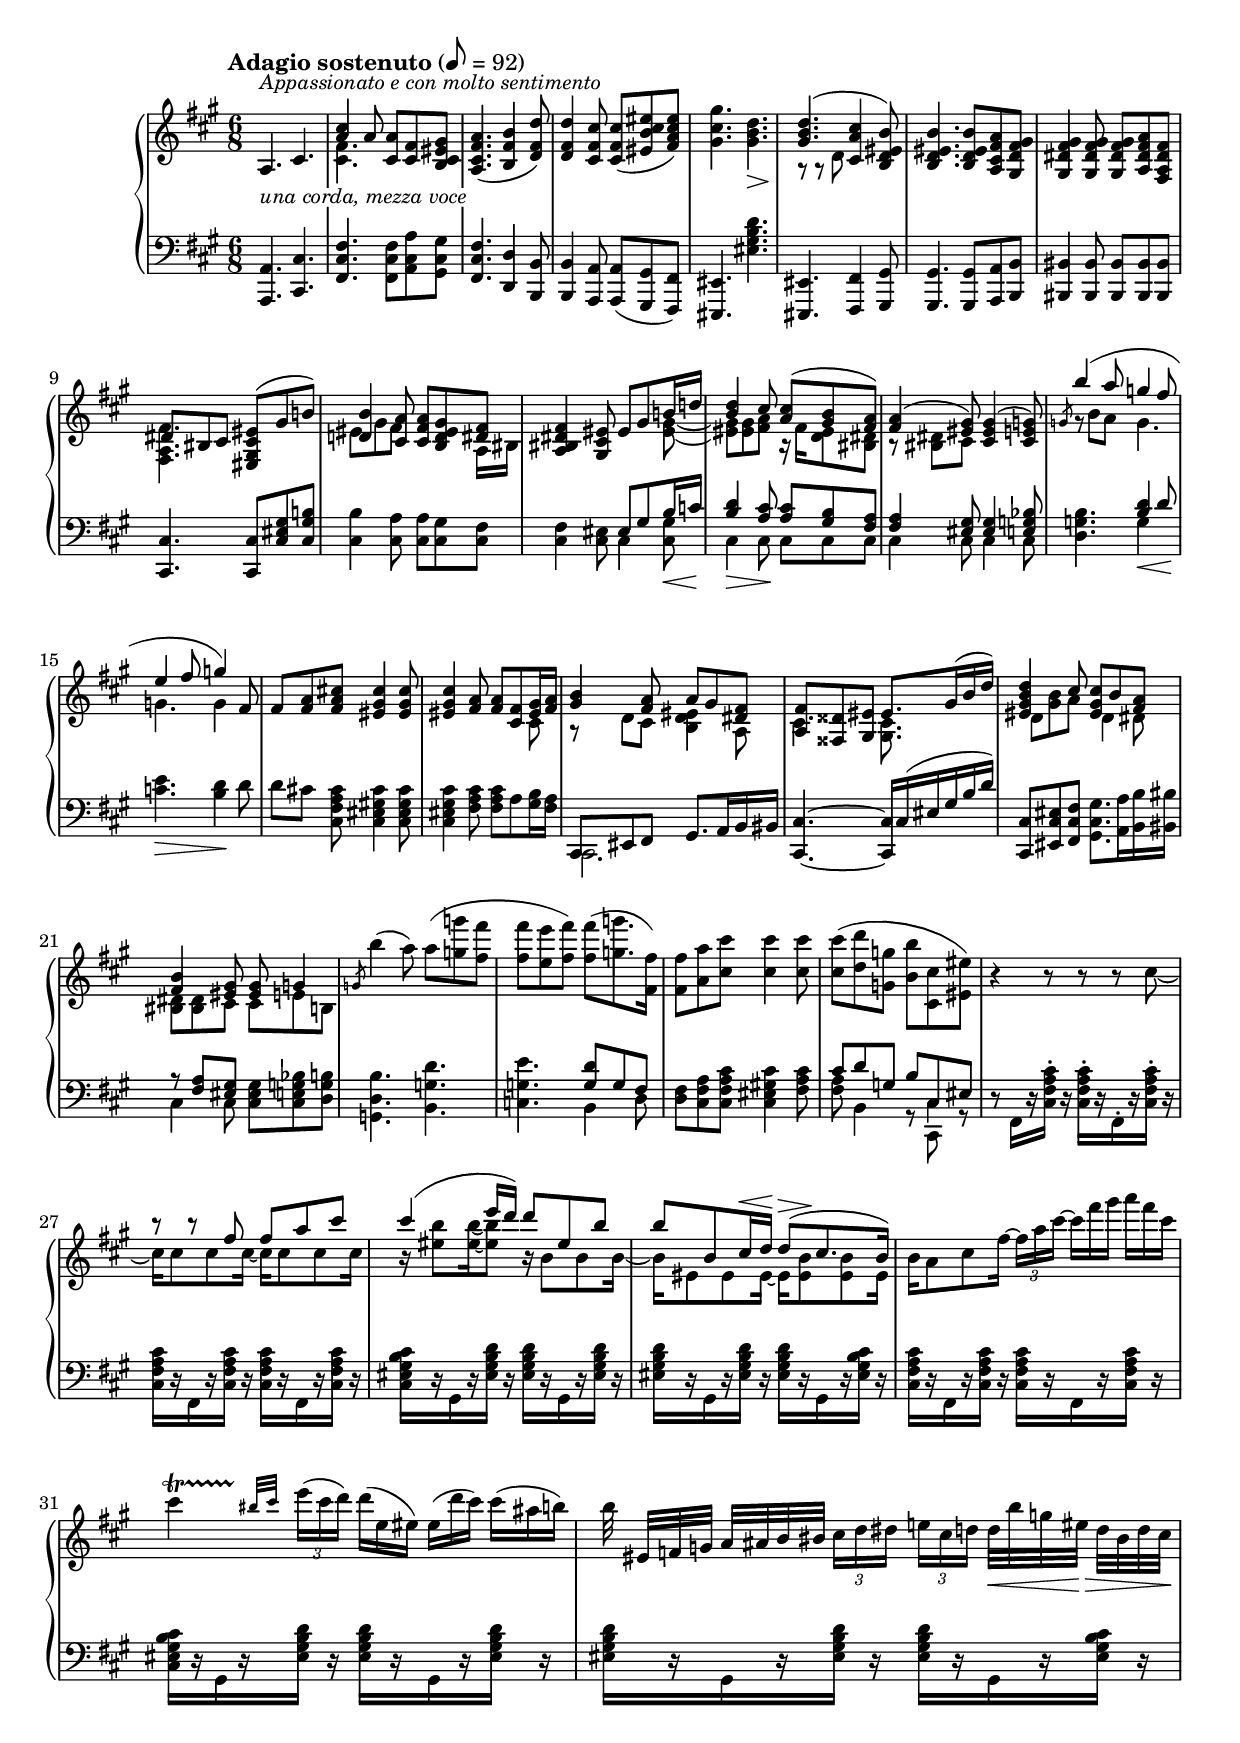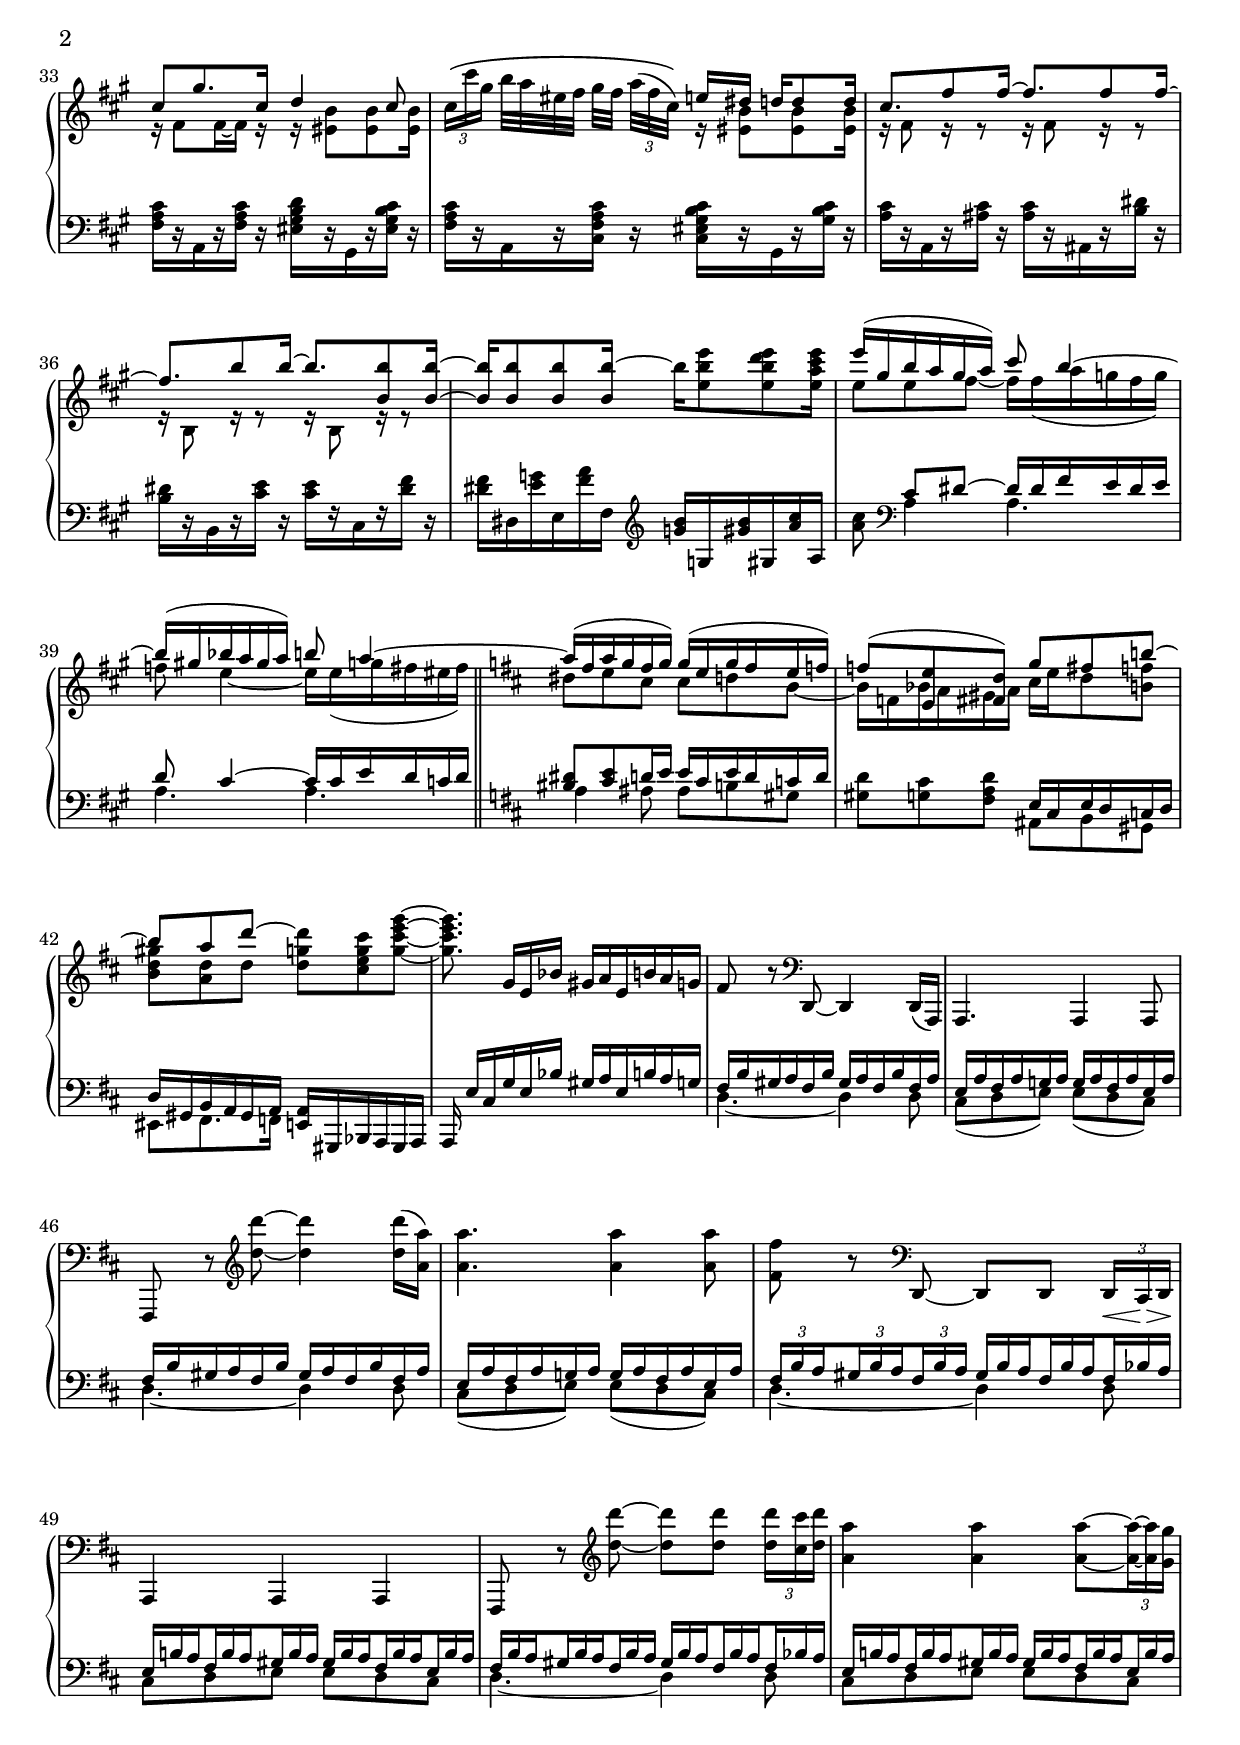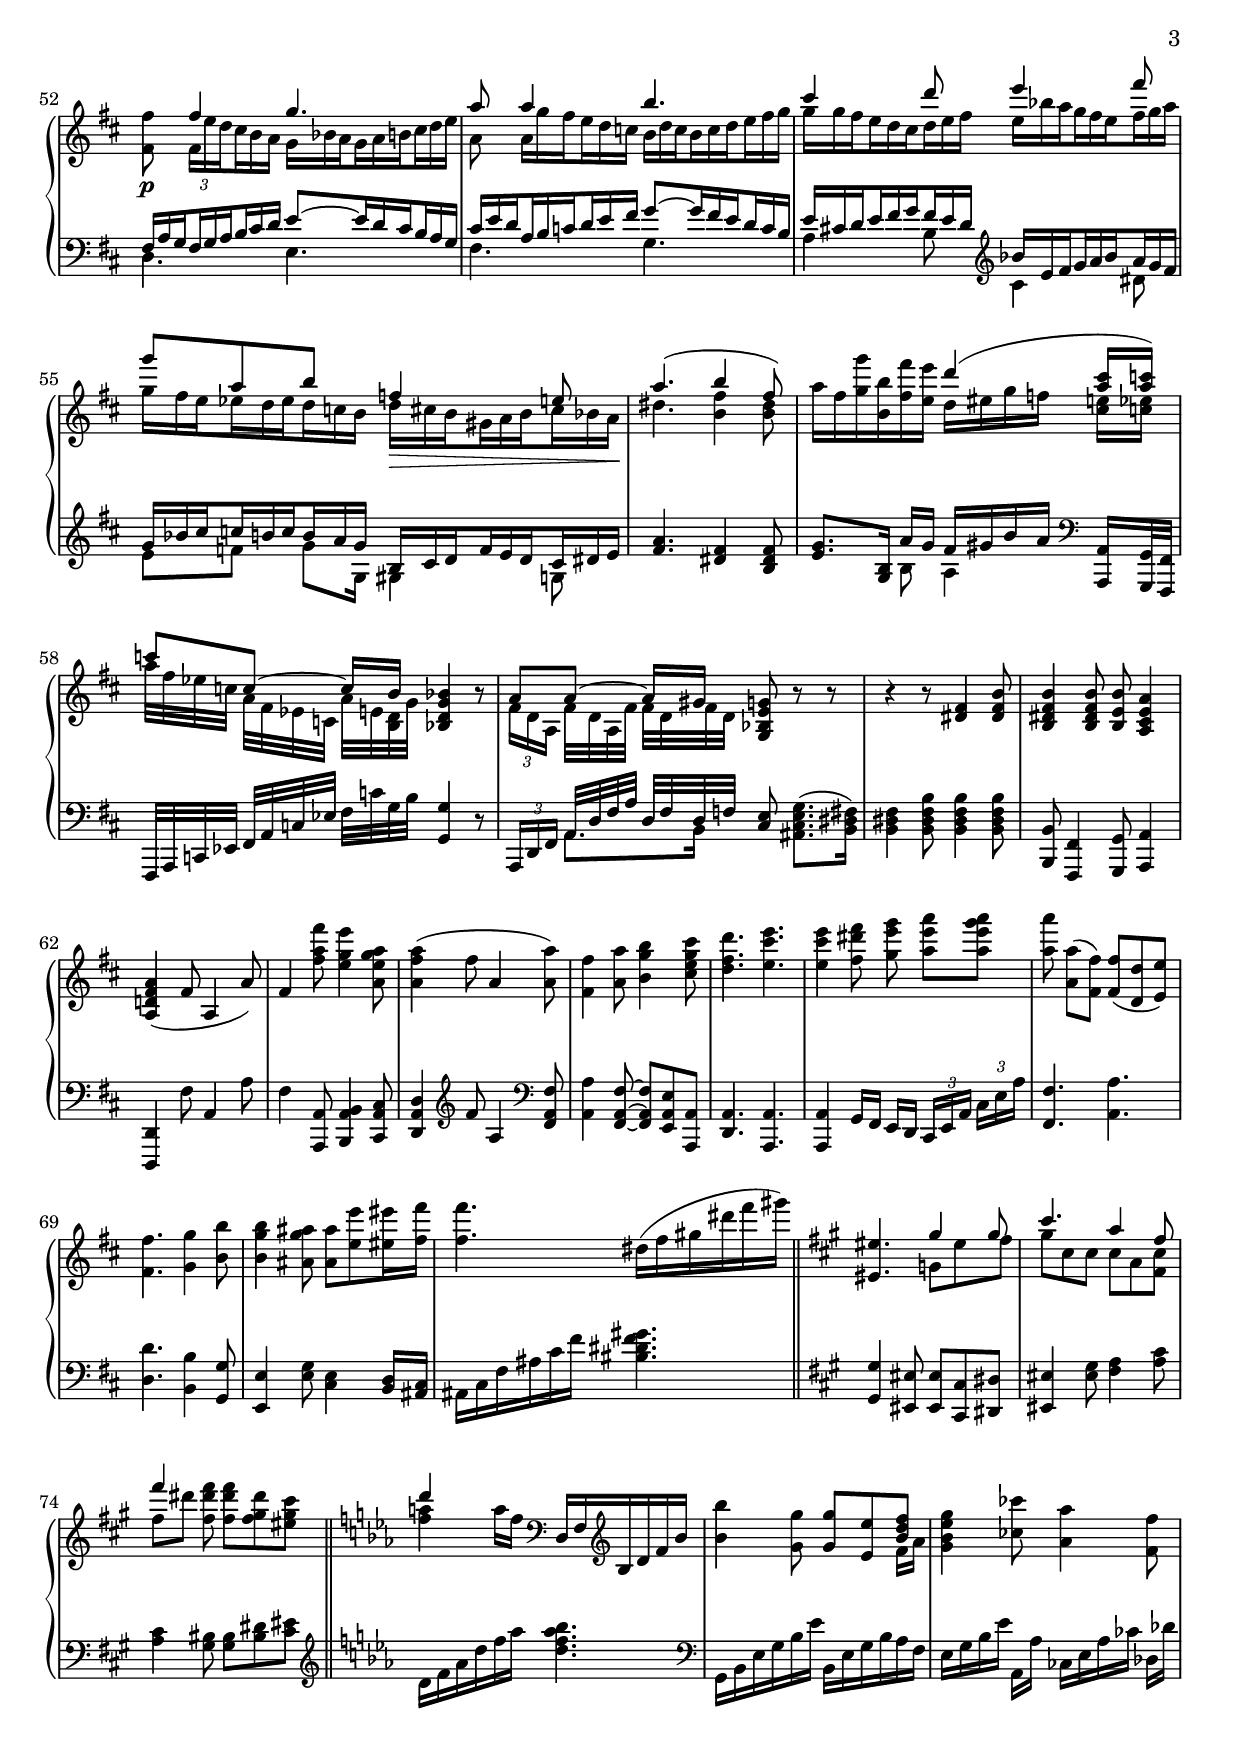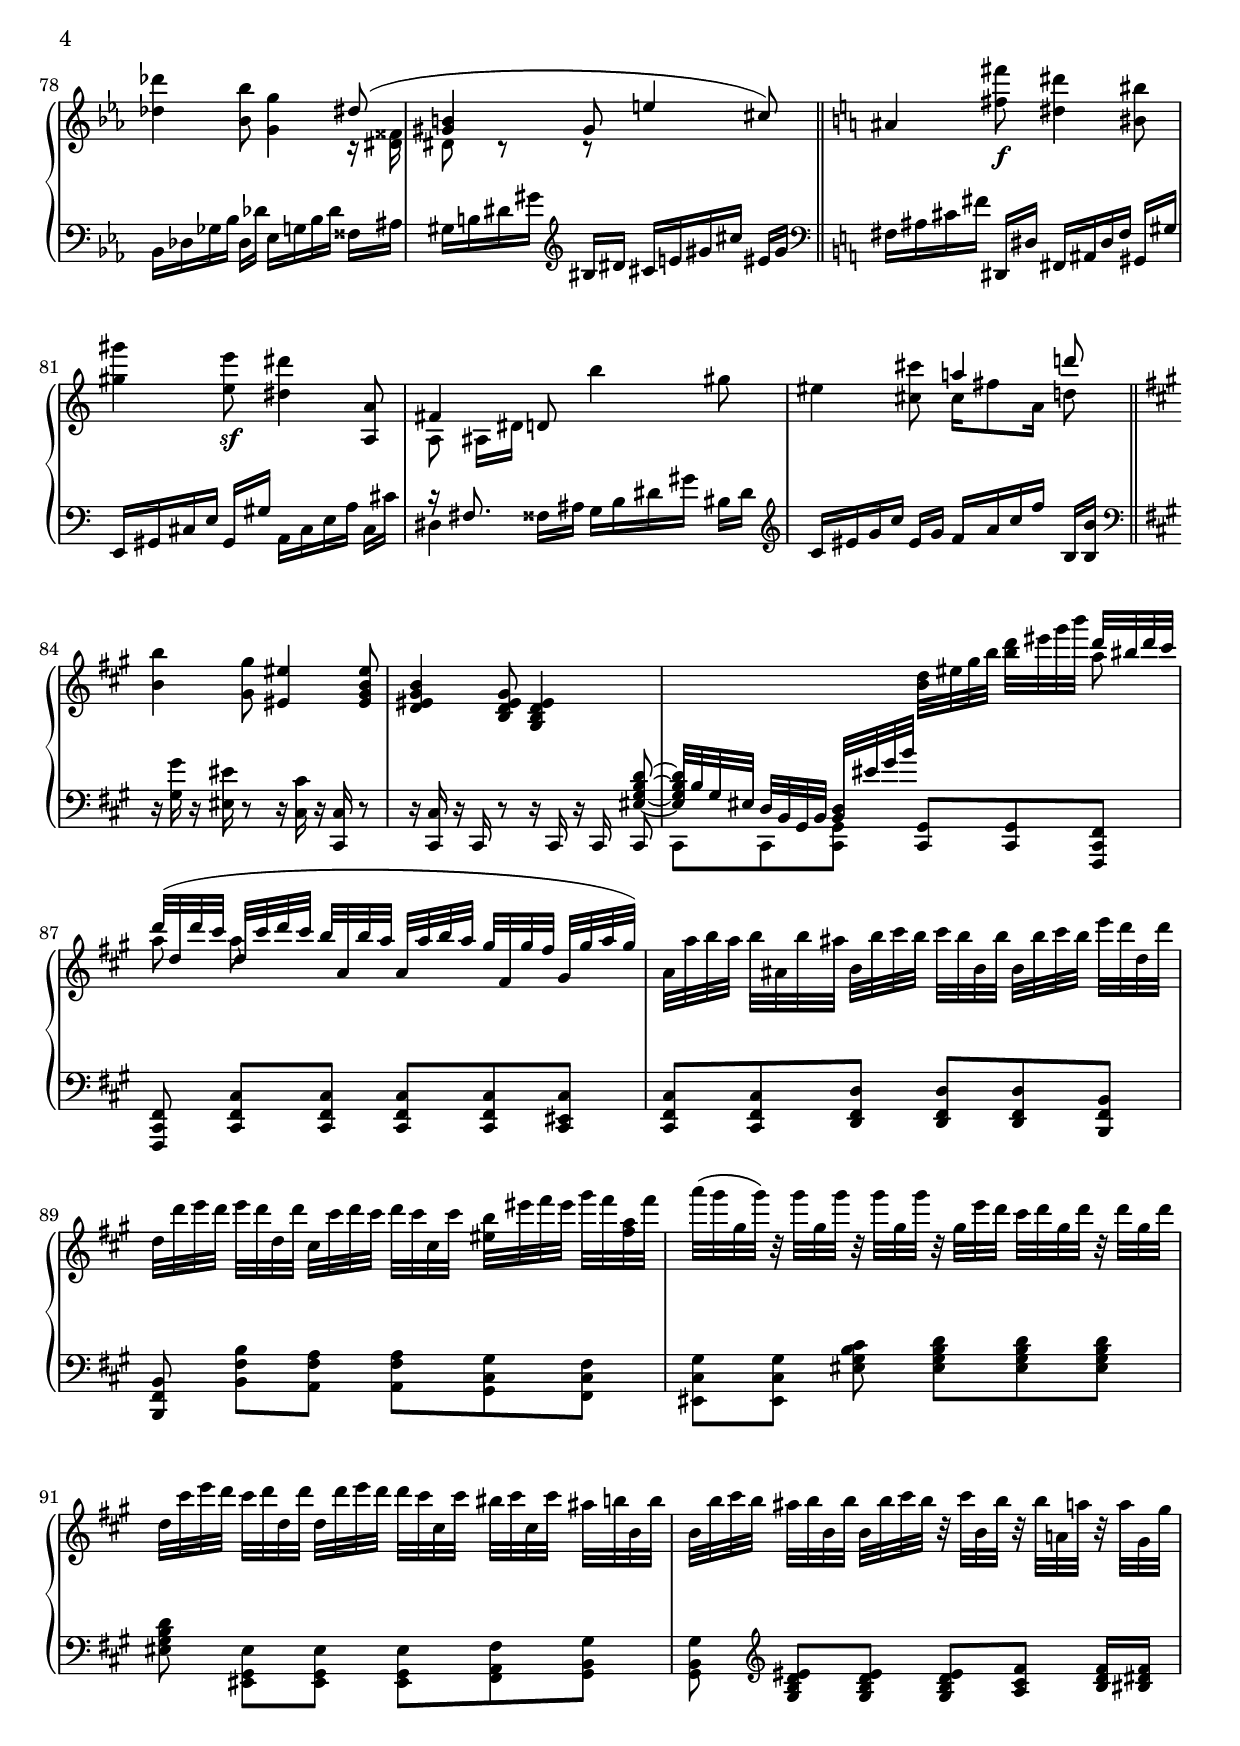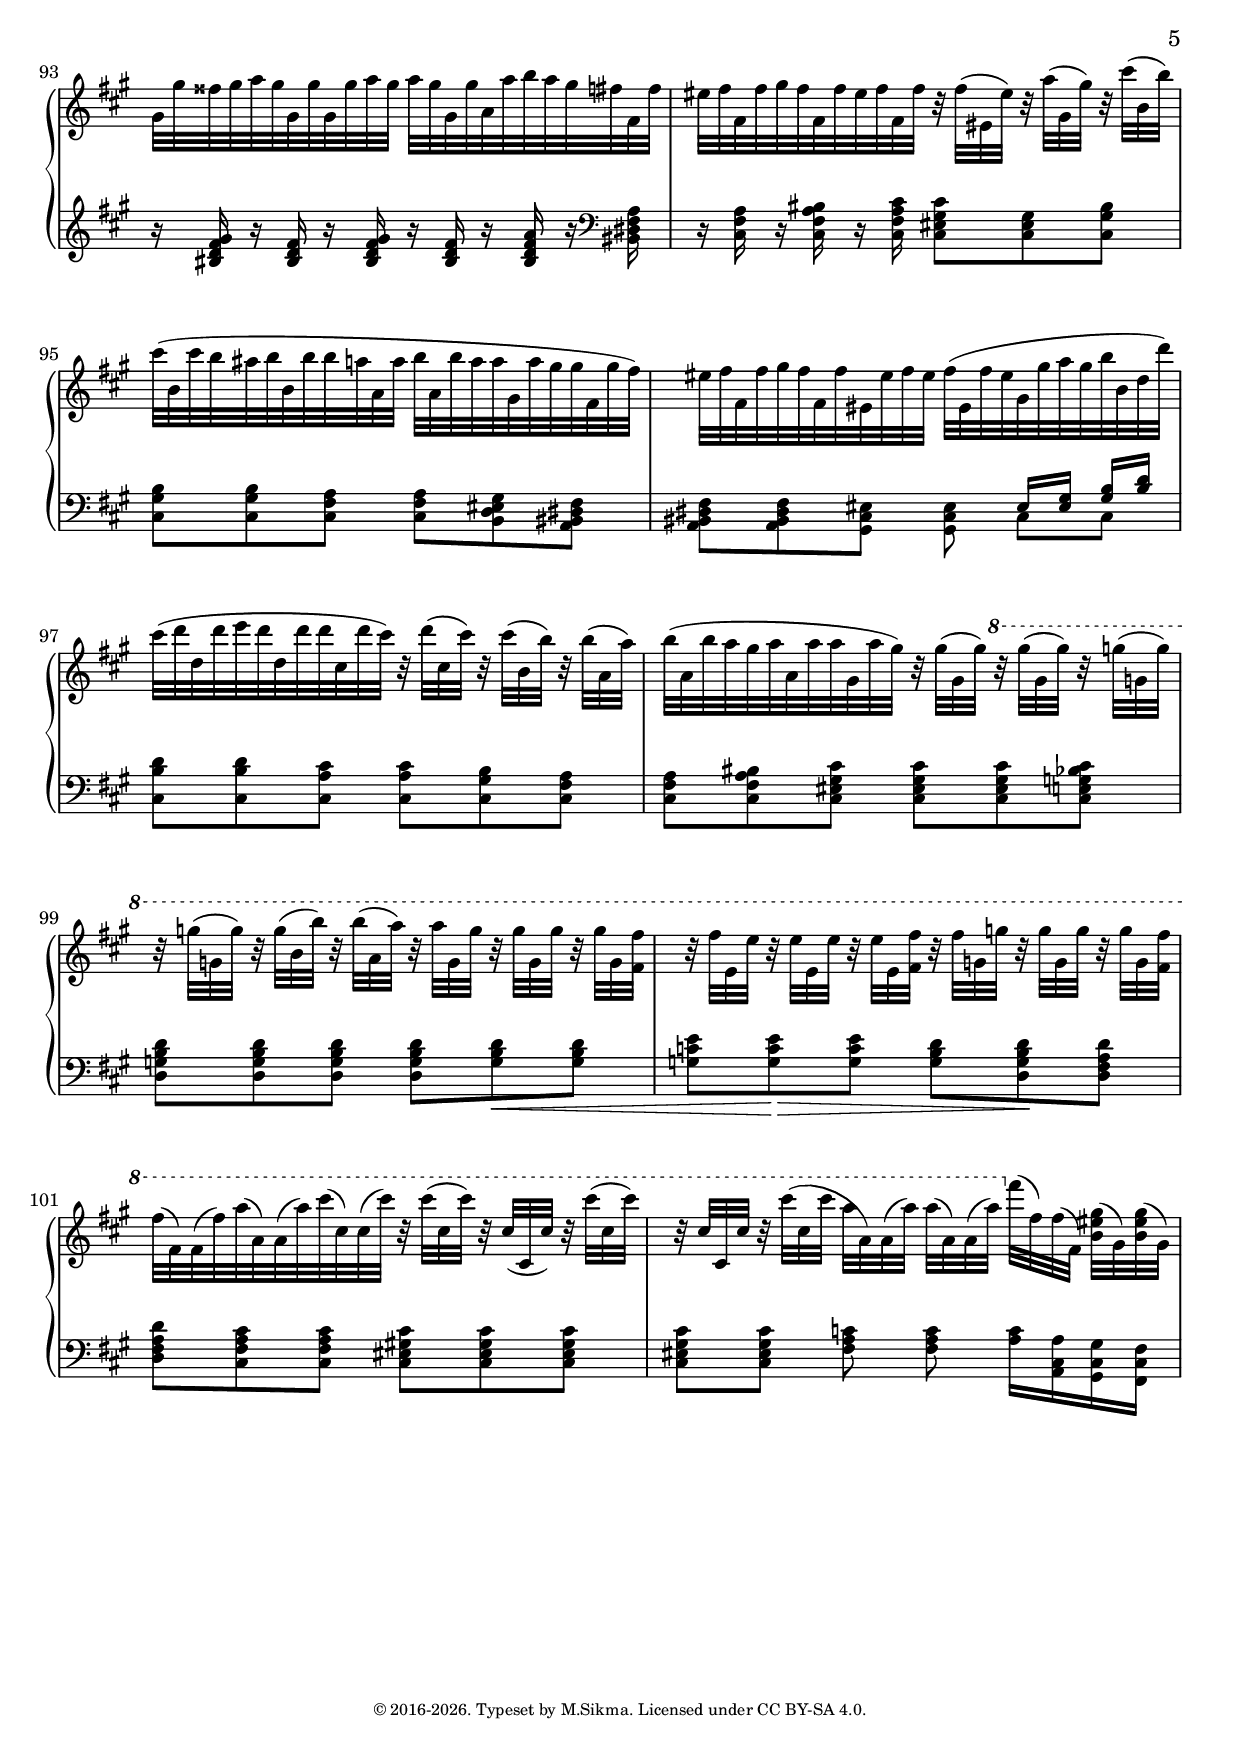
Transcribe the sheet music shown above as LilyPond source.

%===========================================================================
%    Piano Sonata Op.106 (L.Beethoven) - III
%===========================================================================
%
%    (C) 2016-2017, Michiel Sikma <michiel@sikma.org>
%    Licensed under CC BY-SA 4.0.
%
%---------------------------------------------------------------------------

\version "2.19.42"
\include "sonata-op106-includes.ily"

%---------------------------------------------------------------------------
%    III. Adagio sostenuto
%---------------------------------------------------------------------------

three-section-one = {
  \key fis \minor
  \time 6/8
  \tempo "Adagio sostenuto" 8 = 92
}

\bookpart {
  \paper {
    markup-system-spacing = \std-padding-page-n
    bookTitleMarkup = \std-title-markup-page-n-no-titles
  }
  \header {
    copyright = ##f
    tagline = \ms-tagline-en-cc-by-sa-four
  }
  \score {
    \new PianoStaff \with {
      \std-staff-spacing
    } <<
      \set PianoStaff.connectArpeggios = ##t
      %---------------------------------------------------------------------
      %    Right hand
      %---------------------------------------------------------------------
      \new Staff = "right" \with {
        \std-magnification
        \stdDynSize
        midiInstrument = "acoustic grand"
      } {
        \clef treble \relative c'' {
          \three-section-one
          a,4.^\markup { \italic "Appassionato e con molto sentimento" }_\markup { \whiteout { \italic "una corda, mezza voce" } }
          cis4. |
          <<
            \relative c'' {
              <a cis>4 a8 s4.
            }
            \\
            \relative c' {
              <cis fis>4. \stemUp
              <cis a'>8 <cis fis>8 <b cis eis gis>8
            }
          >> |
          <a cis fis a>4._( <b fis' b>4 <d fis d'>8) |
          4 <cis fis cis'>8 8_( <eis b' cis eis> <fis a cis eis>) |
          <gis cis gis'>4.
        }
        \relative c'' {
          <<
            {
              \stemDown <gis b d>4.\> \stemUp <gis d' b>4.\!^( <cis, a' cis>4 <b d eis b'>8) |
              4.
            }
            \\
            \relative c' {
              s4. | a8\rest a8\rest d8
            }
          >>
          <b d eis b'>8 <a cis fis a>8 <gis d' fis gis>8 |
          <gis dis' fis gis>4 8 8 <a dis fis a>8 <fis a dis fis>8 |
          <<
            \relative c' {
              % TODO shift these notes to the right
              dis8 bis cis
            }
            \\
            \relative c {
              <fis a fis'>4.
            }
          >>
          <eis gis cis eis>8^( gis' b!) |
          <<
            \relative c' {
              <d! b'>4 <cis a'>8
            }
            \\
            \relative c' {
              eis8-[ gis fis]
            }
          >>
          <<
            \relative c' {
              <cis fis a>8 <b d eis gis> <dis fis> |
              <a bis dis fis>4 <gis cis eis>8
              eis'8-[ gis b!16 d!] |
              <b d>4 cis8 <a cis>8^( <gis b>8 <fis a>8) |
              <fis a>4^( <eis gis>8) <cis eis gis>4^( <cis e g>8) |
              \slashedGrace g'8
              \once \override Slur.positions = #'(4.8 . 3.7)
              \once \override Slur.eccentricity = #0.75
              \once \override Slur.height-limit = #4.5
              b'4^( a8 g4 fis8 |
              e4 fis8 g4) fis,8 |
              fis8-[ <fis a> <fis a cis!>] <eis gis cis>4 8 |
              <<
                \relative c' {
                  <eis gis cis>4 <fis a>8 8-[ <cis fis>8 <eis gis>16 <fis a>16] |
                  <gis b>4 <fis a>8 a8-[ gis <dis fis>] |
                  <a fis'>8-[ <fisis disis'>8 <gis eis'>8] eis'8.-[ gis16^( b d]) |
                  <eis, gis b d>4 cis'8 <eis, gis cis>8 b' <fis a>8 |
                  <fis b>4 <eis gis>8 8 g4 |
                  \stemNeutral
                  \slashedGrace g8 b'4^( a8)
                  \once \override Slur.positions = #'(5.2 . 3.5)
                  \once \override Slur.height-limit = #4.5
                  \once \override Slur.eccentricity = #-1.05
                  a8^( <g g'>8 <fis fis'> | 8 <e e'> <fis fis'>)
                  % Todo fix slur
                  % Todo lower the dot
                  \once \override Slur.height-limit = #13.5
                  \once \override Slur.eccentricity = #0.25
                  \once \override Slur.positions = #'(6.0 . 4.3)
                  <fis fis'>^(
                  g8.
                  <fis, fis'>16) |
                  <fis fis'>8 <a a'>8 <cis cis'>8 4 8 |
                  \once \override Slur.height-limit = #4.5
                  <cis cis'>8^( <d d'> <g, g'> <b b'> <cis, cis'> <eis eis'>)
                }
                \\
                \relative c' {
                  s4 s8 s8 s8 cis8 |
                  a8\rest d8-[ cis] <b d eis>4 a8 |
                  cis4. <gis cis>8. s8. |
                  d'8-[ <gis b>8 a8] d,4 dis8 |
                  <bis dis>8 8 cis cis e b
                }
                \\
                \relative c'''' {
                  s2. |
                  s2. |
                  s2. |
                  s2. |
                  s2. |
                  s2. |
                  s8 s8 s8 s8
                  % Cheating a little bit here. We made this note a 4 instead of 8.
                  % This way it looks correctly. We only put this here because
                  % we need to move only this note's dot down one position.
                  \once \override Dots.extra-offset = #'(0 . -1)
                  \voiceOne
                  \stemDown
                  g4.
                }
              >> |
            }
            \\
            \relative c' {
              s8 s8 a16-[ bis] |
              s4 s8 s4 <eis_~ gis_~>8 |
              <eis! gis>8 <eis gis> <fis a>
              b,16\rest fis'16 <d eis>8 <bis dis>8 |
              b8\rest <bis dis>8-[ cis] s4. |
              g'8\rest b8 a g4. |
              g4. g4 s8 |
            }
          >> |
          r4 r8 r8 r8
          <<
            \relative c''' {
              s8 | b8\rest b8\rest fis8 fis a cis |
              \once \override Slur.height-limit = #4
              \once \override Slur.positions = #'(5.8 . 3.7)
              cis4^( e16-[ d]) d8 eis, b' |
              % todo: make these cresc/decresc a bit nicer
              b8 b, cis16^\< d\! d8^( cis8. b16)
            }
            \\
            \relative c'' {
              cis8_~ | cis16 8 8 16_~ 16 8 8 16 |
              b16\rest <eis b'>8 <eis_~ b'_~>16 8 b16\rest b8 8 b16_~ |
              b16 eis,8 8 eis16_~ 16^\> <eis b'>8\! 8 eis16
            }
          >> |
          b16 a8 cis fis16^~
          \tuplet 3/2 { fis16-[ a cis16^~] }
          \implicitTuplets
          \tuplet 3/2 { cis16-[ fis gis] }
          \tuplet 3/2 { a-[ fis cis] } |
          \afterGrace cis4\startTrillSpan { bis32\stopTrillSpan cis }
          \explicitTuplets
          \tuplet 3/2 { e16-[^( cis d)] }
          \implicitTuplets
          \tuplet 3/2 { d16-[^( e, eis)] }
          \tuplet 3/2 { eis16-[^( d' cis)] }
          \tuplet 3/2 { cis16-[^( ais b]) } |
          b32
          eis,,32-[ f g] a-[ ais b bis]
          \explicitTuplets
          \tuplet 3/2 { cis16-[ d dis] }
          \tuplet 3/2 { e!16-[ cis d] }
          d32-[\< b' g eis]\!\> d-[ bis d cis]\! |
          <<
            \relative c'' {
              \override Tie.minimum-length = #2.5
              cis8 gis'8. cis,16 d4 cis8 |
              \tupletDown
              \stemNeutral
              \tuplet 3/2 { cis16-[^\( cis' gis] }
              b32-[ a eis fis]
              gis-[ fis]
              \tuplet 3/2 { a-[^( fis cis]^)\) }
              \stemUp
              e16-[ dis] d16-[ 8 16] |
              cis8.-[ fis8 16]^~ 8.-[ 8 16]^~ |
              8.-[ b8 16]^~ 8.-[ <b, b'>8 <b^~ b'^~>16] |
              <b b'>16-[ 8 8 <b b'^~>16]
              \stemNeutral
              b'16 <e, b' e>8
              % Note: Henle has an extra neutral on d, but I don't see the need.
              <e b' d e>8
              <e a cis e>16 |
              \stemUp
              e'16-[^( gis, b a gis a]) cis8 b4^~ |
              b16^( gis! bes a gis a) b8
              % todo: make tie nicer
              a4^~ |
              a16^( fis a g fis g) g^( e g fis e f) |
              f8^( <e, e'> <fis d'>) g' fis b!^~ |
              b8 a d^~ \stemNeutral <d, g d'> <cis e g cis> <g'_~ cis_~ e^~ g^~> |
              8. g,16-[ e bes'] gis-[ a e b' a g]
            }
            \\
            \relative c' {
              e16\rest fis8 fis16_~ fis16 e16\rest e16\rest <eis b'>8 8 16 |
              \noBreak
              s4. e16\rest <eis b'>8 8 16 |
              e16\rest fis8 e16\rest e8\rest e16\rest fis8 e16\rest e8\rest |
              e16\rest b8 e16\rest e8\rest e16\rest b8 e16\rest e8\rest |
              s2. |
              e'8 e fis_~ fis16 16_( a g fis g) |
              f8 e4_~ e16 e_( g fis eis fis) |
              \bar "||"
              \key b \minor
              dis8 e cis cis d b_~ |
              b16 f bes a gis a cis e d8 <b f'> |
              <b d gis>8 <a d>
              % Note: first edition ties the following to to the next d.
              % Henle notes this is probably an engraving error.
              d s4. |
            }
          >> |
          fis,8 r8 \clef bass
          d,,8_~ d4 d16_( a) |
          a4. a4 a8 |
          fis8 r8 \clef treble
          <d''''_~ d'^~>8 <d d'>4 <d d'>16^( <a a'>) |
          <a a'>4. 4 8 |
          <fis fis'>8 r8 \clef bass
          d,,8_~ d8-[ d8] \tuplet 3/2 { d16\< cis\> d\! } |
          a4 4 4 |
          fis8 r8 \clef treble
          <d''''_~ d'^~>8 <d d'>8-[ <d d'>8] \tuplet 3/2 { <d d'>16 <cis cis'> <d d'> } |
          \hideTupletBracket
          <a a'>4 4 <a_~ a'^~>8 \tuplet 3/2 { <a_~ a'^~>16 16 <g g'> } |
          <fis fis'>8\p
          <<
            \relative c'' {
              fis4 g4. |
              a8 a4 b4. |
              cis4 d8 e4 fis8 |
              g8 a,8 b f4 e8
            }
            \\
            \relative c' {
              \hideTupletBracket
              \set subdivideBeams = ##t
              \tuplet 3/2 { fis16 e' d }
              \implicitTuplets
              \tuplet 3/2 { cis b a }
              \tuplet 3/2 { g bes a }
              \tuplet 3/2 { g a b }
              \tuplet 3/2 { cis d e }
              |
              a,8\noBeam
              \tuplet 3/2 { a16 g' fis }
              \tuplet 3/2 { e d c }
              \tuplet 3/2 { b d c }
              \tuplet 3/2 { b c d }
              \tuplet 3/2 { e fis g }
              |
              \tuplet 3/2 { g g fis }
              \tuplet 3/2 { e d cis }
              \tuplet 3/2 { d e fis }
              \tuplet 3/2 { e bes' a }
              \tuplet 3/2 { g fis e }
              \tuplet 3/2 { fis g a }
              |
              \tuplet 3/2 { g fis e }
              \tuplet 3/2 { es d es }
              \tuplet 3/2 { d c b }
              \tuplet 3/2 { d\> cis b }
              \tuplet 3/2 { gis a b }
              \tuplet 3/2 { cis bes a\! }
              |
            }
          >>
          <<
            \relative c''' {
              a4.^( b4 fis8) |
              s4 s8
              \once \override Slur.height-limit = #3
              \once \override Slur.positions = #'(0 . 3.7)
              d'4^( <a cis>16-[ <a c>]) |
              c8-[ c,^~] c16-[ b] s4 s8 |
              a8-[ 8^~] a16-[ gis] s4 s8 |
            }
            \\
            \relative c'' {
              dis4. <b fis'>4 <b dis>8 |
              \set subdivideBeams = ##f
              a'16-[ fis <g g'> <b, b'> <fis' fis'> <e e'>]
              d-[ eis g f] <cis e>16-[ <c es>] |
              a'32-[ fis es c] a-[ fis es c] a'-[ e <b d> g'] \stemNeutral <bes, d g bes>4 \relative c'' b8\rest |
              \stemDown
              \explicitTuplets
              \tuplet 3/2 { fis'16-[ d a] }
              fis'32-[ d a fis']
              fis d fis d
              \stemNeutral
              <g, bes e g>8 \relative c'' { b8\rest b8\rest } |
            }
          >> |
          r4 r8 <dis fis>4 <dis fis b>8 |
          <b dis fis b>4 8 <b e b'>8 <a cis e a>4 |
          <a d! fis a>4_( fis'8 a,4 a'8) |
          fis4 <fis' a fis'>8 <e g e'>4 <a, e' g a>8 |
          <a fis' a>4^( fis'8 a,4 <a a'>8) |
          <fis fis'>4 <a a'>8 <b g' b>4 <cis e g cis>8 |
          <d fis d'>4. <e cis' e>4. |
          % As per original edition.
          4 <fis dis' fis>8 <g e' g>8 <a e' a>8-[ <a e' a g>8] |
          <a a'>8 <a, a'>-[^( <fis fis'>)] <fis fis'>_( <d d'> <e e'>) |
          <fis fis'>4. <g g'>4 <b b'>8 |
          <b g' b>4 <ais g' ais>8 <ais ais'>8-[ <e' e'> <eis eis'>16 <fis fis'>16] |
          <fis fis'>4.
          \once \override Slur.height-limit = #4
          dis16^( fis gis dis' fis gis) |
          \bar "||"
          \key fis \minor
          <eis,, eis'>4.
          <<
            \relative c'' {
              gis'4 gis8 |
              cis4. a4 fis8 |
              fis'4 s4 s4 |
            }
            \\
            \relative c'' {
              g8 eis' fis |
              gis8 cis, cis cis a <fis cis'> |
              fis'8-[ dis'] <fis, dis' fis> <fis dis' fis>-[ <fis gis dis'> <eis gis cis>] |
            }
          >>
          \bar "||"
          \key es \major
          <<
            \relative c''' {
              d4 s8 s4. |
              \stemDown
              <bes, bes'>4 <g g'>8
              \stemUp
              <g g'> <es es'> <bes' d f> |
            }
            \\
            \relative c'' {
              <f a>4 a16 f
              \clef bass
              \stemNeutral
              \relative c { d16-[ f }
              \clef treble
              \relative c' { bes d f bes] } |
              \stemDown
              s4 s8 s4 f,16 as |
            }
          >> |
          <g bes es g>4 <ces ces'>8 <as as'>4 <f f'>8 |
          <des' des'>4 <bes bes'>8 <g g'>4 
          <<
            \relative c'' {
              \once \override Slur.height-limit = #4
              \once \override Slur.positions = #'(3.0 . 2.4)
              dis8^( |
              <gis, b>4 gis8 e'4 cis8) |
              \bar "||"
              \key a \minor
              ais4 \stemNeutral <fis' fis'>8\f <dis dis'>4 <bis bis'>8 |
              <gis' gis'>4 <e e'>8\sf <dis dis'>4 <a, a'>8 |
              fis'4 d8 b''4 gis8 |
              eis4 <cis cis'>8 \stemUp a'!4 d!8 |
            }
            \\
            \relative c' {
              c16\rest <dis fisis>16 |
              dis8 c8\rest c8\rest s4 s8 |
              s2. |
              s2. |
              a8 ais16-[ dis] s4 s4 |
              s4 s8 cis'16-[ fis8 a,16] d!8 |
            }
          >> |
          \bar "||"
          \key fis \minor
          <b b'>4 <gis gis'>8 <eis eis'>4 <eis gis b eis>8 |
          <d eis gis b>4 <b d eis gis>8 <gis b d eis>4
          \change Staff = "left"
          \voiceOne
          \stemUp <eis_~ gis_~ b^~ d^~>8 |
          32-[ b' gis eis] d-[ b gis b] <b d>-[ eis' gis b]
          \change Staff = "right"
          \oneVoice
          <b d>-[ eis gis b] <d b>-[ eis gis b]
          <<
            \relative c''' {
              d32-[ bis d cis] |
              \once \override Slur.height-limit = #4
              d-[^( d, d' cis]
              d,-[ cis' d cis]
              b-[ a, b' a]
              a,-[ a' b a]
              gis-[ fis, gis' fis]
              gis,-[ gis' a gis]) |
            }
            \\
            \relative c''' {
              a8 |
              a8 % todo fix this note
              a
            }
          >> |
          a,,32-[ a' b a]
          b32-[ ais, b' ais]
          b,32-[ b' cis b]
          cis-[ b b, b']
          b,-[ b' cis b]
          e-[ d d, d']
          |
          d,-[ d' e d]
          e-[ d d, d']
          cis,-[ cis' d cis]
          d-[ cis cis, cis']
          <eis, b'>-[ eis' fis eis]
          gis-[ fis <fis, a> fis']
          |
          a-[^( gis gis, gis'])
          r32 gis-[ gis, gis']
          r32 gis-[ gis, gis']
          r32 gis,-[ e' d]
          cis-[ d gis, d']
          r32 d-[ gis, d']
          |
          d,-[ cis' e d]
          cis-[ d d, d']
          d,-[ d' e d]
          d-[ cis cis, cis']
          bis-[ cis cis, cis']
          ais-[ b b, b']
          |
          b,-[ b' cis b]
          ais-[ b b, b']
          b,-[ b' cis b]
          r32 cis-[ b, b']
          r32 b-[ a,! a'!]
          r32 a-[ gis, gis']
          |
          gis,-[ gis' fisis gis a gis gis, gis' gis, gis' a gis]
          a-[ gis gis, gis' a, a' b a gis fis fis, fis']
          |
          eis-[ fis fis, fis' gis fis fis, fis' eis fis fis, fis']
          r32 fis-[^( eis, eis'])
          r32 a-[^( gis, gis'])
          r32 cis-[^( b, b'])
          |
          cis-[^( b, cis' b ais b b, b' b a a, a']
          b-[ a, b' a a gis, a' gis gis fis, gis' fis])
          |
          eis-[ fis fis, fis' gis fis fis, fis' eis, eis' fis eis]
          fis-[^( eis, fis' eis gis, gis' a gis b b, d d'])
          |
          cis-[^( d d, d' e d d, d' d cis, d' cis])
          r32 d-[^( cis, cis'])
          r32 cis-[^( b, b'])
          r32 b-[^( a, a'])
          |
          b-[^( a, b' a gis a a, a' a gis, a' gis])
          r32 gis-[^( gis, gis'])
          \ottava #1
          \set Staff.ottavation = #"8"
          \stemDown
          r32 gis'-[^( gis, gis'])
          r32 g-[^( g, g'])
          |
          r32 g-[^( g, g'])
          r32 g-[^( b, b'])
          r32 b-[^( a, a'])
          r32 a-[ g, g']
          r32 g-[ g, g']
          r32 g-[ g, <fis fis'>]
          |
          r32 fis'-[ e, e']
          r32 e-[ e, e']
          r32 e-[ e, <fis fis'>]
          r32 fis'-[ g, g']
          r32 g-[ g, g']
          r32 g-[ g, <fis fis'>]
          |
          fis'-[^( fis,) fis^( fis') a^( a,) a^( a') cis^( cis,) cis^( cis')]
          r32 cis-[^( cis, cis')]
          \stemNeutral
          r32 cis,-[_( cis, cis')]
          r32 cis'-[^( cis, cis')]
          |
          r32 cis,-[ cis, cis']
          r32 cis'-[^( cis, cis']
          a-[ a,) a^( a')]
          a-[^( a,) a^( a')]
          \ottava #0
          fis-[^( fis,) fis^( fis,])
          <b eis gis>-[^( gis) <b eis gis>^( gis])
          |
        }
      }
      %---------------------------------------------------------------------
      %    Left hand
      %---------------------------------------------------------------------
      \new Staff = "left" \with {
        \std-magnification
        \stdDynSize
        midiInstrument = "acoustic grand"
      } {
        \clef bass \relative c, {
          \three-section-one
          <a a'>4. <cis cis'>4. |
          <fis cis' fis>4. \stemDown <fis cis' fis>8 <a cis a'>8 <gis cis gis'>8 |
          \stemUp <fis cis' fis>4.
          \stemNeutral
          <d d'>4 <b b'>8 | 4 <a a'>8 8_( <gis gis'> <fis fis'>) |
          <eis eis'>4. <eis''! gis b d>4. |
          <eis,, eis'>4. <fis fis'>4 <gis gis'>8 |
          <gis gis'>4. <gis gis'>8 <a a'>8 <b b'>8 |
          <bis bis'>4 8 8 8 8 |
          <cis cis'>4. <cis cis'>8 <cis' eis gis>8 <cis gis' b!>8 |
          <cis b'>4 <cis a'>8 8 <cis gis'> <cis fis> |
          4 <cis eis>8
          <<
            \relative c {
              eis8 gis b16 c16 |
              <b d>4 <a cis>8 8 <gis b>8 <fis a>8 |
              4 <eis gis>8 4 <e g bes>8
            }
            \\
            \relative c {
              cis4 <cis gis'>8\< |
              cis4\> 8\! 8 8 8 |
              4 8 4 8
            }
          >> |
          <d g b>4.
          <<
            \relative c' {
              <b d>4 d8
            }
            \\
            \relative c' {
              g4\< s8 |
              <c e>4.\> <b d>4\! d8
            }
          >> |
          d'8-[ cis!8] <cis, fis a cis>8 <cis eis gis! cis>4 8 |
          <cis eis gis cis>4 <fis a cis>8 8-[ a <gis b>16 <fis a>16] |
          <<
            \relative c, {
              cis8 eis fis gis8.-[ a16 b bis] |
              s2. |
              s2. |
              a'8\rest <a fis>8-[ <eis gis>] s4. |
              s2. |
              s4. <g d'>8 g fis |
              s2. |
              cis'8 d g, b cis, eis
            }
            \\
            \relative c, {
              % Note: purposely left un-merged.
              cis2. |
              \stemNeutral
              <cis_~ cis'^~>4. 16-[ cis'^( eis gis b d)] |
              <cis,, cis'>8 <eis cis' eis>8 <fis cis' fis>8
              <gis cis gis'>8.-[ <a a'>16 <b b'>16 <bis bis'>16] |
              \stemDown cis4 cis8 <cis eis gis>8 <cis e g bes>8 <d g b>8 |
              <g, d' b'>4. <b g' d'>4. |
              <c g' e'>4.
              b4 d8 |
              <d fis>8 <cis fis a>8 <cis fis a cis>8 <cis eis gis! cis>4 <fis a cis>8 |
              <fis a>8 b,4 g8\rest s8 g8\rest
            }
            \\
            \relative c {
              s2. |
              s2. |
              s2. |
              s2. |
              s2. |
              s2. |
              s2. |
              s4 s8 s8 \voiceOne \stemDown
              \once \override Voice.Stem.length = #3.8
              cis4
            }
            \\
            \relative c, {
              s2. |
              s2. |
              s2. |
              s2. |
              s2. |
              s2. |
              s2. |
              s4 s8 s8 \voiceOne \stemDown cis8
            }
          >> |
          r8
          % Exactly as original edition.
          fis,16-[ r16 <cis' fis a cis>16-.] r16
          <cis fis a cis>16-.-[ r16 fis,16-. r16 <cis' fis a cis>16-.] r16 |
          <cis fis a cis>16-[ r16 fis,16 r16 <cis' fis a cis>16] r16
          <cis fis a cis>16-[ r16 fis,16 r16 <cis' fis a cis>16] r16 |
          <cis eis gis b cis>16-[ r16 gis16 r16 <eis' gis b d>16] r16
          <eis gis b d>16-[ r16 gis,16 r16 <eis' gis b d>16] r16 |
          <eis gis b d>16-[ r16 gis,16 r16 <eis' gis b d>16] r16
          <eis gis b d>16-[ r16 gis,16 r16 <eis' gis b cis>16] r16 |
          <cis fis a cis>16-[ r16 fis,16 r16 <cis' fis a cis>16] r16
          <cis fis a cis>16-[ r16 fis,16 r16 <cis' fis a cis>16] r16 |
          <cis eis gis b cis>16-[ r16 gis16 r16 <eis' gis b d>16] r16
          <eis gis b d>16-[ r16 gis,16 r16 <eis' gis b d>16] r16 |
          <eis gis b d>16-[ r16 gis,16 r16 <eis' gis b d>16] r16
          <eis gis b d>16-[ r16 gis,16 r16 <eis' gis b cis>16] r16 |
          <fis a cis>16-[ r16 a,16 r16 <fis' a cis>16] r16
          <eis gis b d>16-[ r16 gis,16 r16 <eis' gis b cis>16] r16 |
          <fis a cis>16-[ r16 a,16 r16 <cis fis a cis>16] r16
          <cis eis gis b cis>16-[ r16 gis16 r16 <gis' b cis>16] r16 |
          <a cis>16-[ r16 a, r16 <ais' cis>16] r16
          <ais cis>16-[ r16 ais, r16 <b' dis>16] r16 |
          <b dis>16-[ r16 b, r16 <cis' e>16] r16
          <cis e>16-[ r16 cis, r16 <dis' fis>16] r16 |
          <dis fis>16-[ dis, <e' g> e, <fis' a>16 fis,]
          \clef treble
          <g' b>16-[ g, <gis' b> gis, <a' cis> a,] |
          <a' cis>8
          % Note: first edition stays in treble a bit longer.
          % Either is usable.
          \clef bass
          <<
            \relative c' {
              cis8 dis^~ dis16 dis fis e dis e |
              d8 cis4^~ cis16 cis e d c d |
              \key b \minor
              <bis dis>8-[ <cis e> d16 e] e16 cis e d c d |
              s4. e,16 cis e d c d |
              d gis, b a gis a <a e> gis, bes a gis a |
              a16 e''-[ cis g' e bes'] gis-[ a e b' a g] |
              fis b gis a fis b gis a fis b fis a |
              e a fis a g! a g a fis a e a |
              fis b gis a fis b gis a fis b fis a |
              e a fis a g! a g a fis a e a |
              \set subdivideBeams = ##t
              \hideTupletBracket
              \explicitTuplets
              \tuplet 3/2 { fis b a }
              \tuplet 3/2 { gis b a }
              \tuplet 3/2 { fis b a }
              \implicitTuplets
              \tuplet 3/2 { gis b a }
              \tuplet 3/2 { fis b a }
              \tuplet 3/2 { fis bes a }
              |
              \tuplet 3/2 { e b'! a }
              \tuplet 3/2 { fis b a }
              \tuplet 3/2 { gis b a }
              \tuplet 3/2 { gis b a }
              \tuplet 3/2 { fis b a }
              \tuplet 3/2 { e b' a }
              |
              \tuplet 3/2 { fis b a }
              \tuplet 3/2 { gis b a }
              \tuplet 3/2 { fis b a }
              \tuplet 3/2 { gis b a }
              \tuplet 3/2 { fis b a }
              \tuplet 3/2 { fis bes a }
              |
              \tuplet 3/2 { e b'! a }
              \tuplet 3/2 { fis b a }
              \tuplet 3/2 { gis b a }
              \tuplet 3/2 { gis b a }
              \tuplet 3/2 { fis b a }
              \tuplet 3/2 { e b' a }
              |
              \tuplet 3/2 { fis16 a g }
              \tuplet 3/2 { fis g a }
              \tuplet 3/2 { b cis d }
              e8^~
              \tuplet 3/2 { e16 d cis }
              \tuplet 3/2 { b a g }
              |
              \tuplet 3/2 { cis e d }
              \tuplet 3/2 { a b c }
              \tuplet 3/2 { d e fis }
              g8^~
              \tuplet 3/2 { g16 fis e }
              \tuplet 3/2 { d c b }
              |
              \tuplet 3/2 { e cis! d }
              \tuplet 3/2 { e fis g }
              \tuplet 3/2 { fis e d }
              \clef treble
              \tuplet 3/2 { bes' e, fis }
              \tuplet 3/2 { g a bes }
              \tuplet 3/2 { a g fis }
              |
              \tuplet 3/2 { g bes cis }
              \tuplet 3/2 { c b c }
              \tuplet 3/2 { b a g }
              \tuplet 3/2 { b, cis d }
              \tuplet 3/2 { f e d }
              \tuplet 3/2 { cis dis e }
            }
            \\
            \relative c' {
              a4 a4. |
              a4. a4. |
              a4 ais8 8 b gis |
              <gis d'>8 <g cis> <fis a d> ais,8 b gis |
              eis8 fis8. f16 s4 s8 |
              s2. |
              d'4._~ d4 d8 |
              cis8_( d e) e_( d cis) |
              d4._~ d4 d8 |
              cis8_( d e) e_( d cis) |
              d4._~ d4 d8 |
              cis8 d e e d cis |
              d4._~ d4 d8 |
              cis8 d e e d cis |
              d4. e4. |
              fis4. g4. |
              a4 b8 cis4 dis8 |
              e8-[ f8] \implicitTuplets \tuplet 3/2 { g8-[ g,16] } gis4 g8
            }
          >>
          <fis a>4. <dis fis>4 <b dis fis>8 |
          <<
            \relative c' {
              <e g>8.-[ <g, b>16] a'16-[ g] fis-[ gis b a]
              \clef bass
              <a,,, a'>16 <g g'>32 <fis fis'>
            }
            \\
            \relative c' {
              s8. s16 b8 a4 
            }
          >> |
          fis,,32-[ a c es] fis-[ a c es] fis-[ c' g b] \stemUp <g, g'>4 \stemNeutral r8 |
          <<
            \relative c, {
              \stemUp
              \tuplet 3/2 { a16 d fis }
              a32-[ d fis a]
              d,-[ fis d f]
              <cis e>8 \stemNeutral <ais cis e g>8.-[^( <b dis fis>16]) |
            }
            \\
            \relative c {
              \mergeDifferentlyDottedOn
              s8 a8.-[ b16]
            }
          >>
          <b dis fis>4 <b dis fis b>8 4 8 |
          <b, b'>8 <fis fis'>4 <g g'>8 <a a'>4 |
          <d, d'>4 fis''8 a,4 a'8 |
          fis4 <a,, a'>8 <b a' b>4 <cis a' cis>8 |
          <d a' d>4 \clef treble
          fis''8 a,4 \clef bass
          <fis, a fis'>8 |
          % Beams as per original edition.
          <a a'>4 <fis_~ a^~ fis'^~>8 8-[ <e a e'>8 <a, a'>8] |
          <d a'>4. <a a'>4. |
          4 g'16-[ fis] e-[ d]
          \explicitTuplets
          \tupletUp
          \tuplet 3/2 { cis-[ e a] }
          \tuplet 3/2 { cis-[ e a] }
          \implicitTuplets
          |
          <fis, fis'>4. <a a'>4. |
          <d d'>4. <b b'>4 <g g'>8 |
          <e e'>4 <e' g>8 <cis e>4 <b d>16-[ <ais cis>] |
          ais16-[ cis fis ais cis fis]
          % todo: check stem and voices
          <bis, dis fis gis>4. |
          \key fis \minor
          <gis, gis'>4 <eis eis'>8 8-[ <cis cis'> <dis dis'>] |
          <eis eis'>4 <eis' gis>8 <fis a>4 <a cis>8 |
          <a cis>4 <gis bis>8 <gis bis>-[ <bis dis> <cis eis>] |
          \key es \major
          \clef treble
          d16 f as d f as <d, f as bes>4. |
          \clef bass
          g,,,16 bes es g bes es bes, es g bes as f |
          es16-[ g bes es] as,,-[ as'] ces,-[ es as ces] des,-[ des'] |
          bes,-[ des ges bes] des,-[ des'] es,-[ g bes des] fisis,-[ ais!] |
          % TODO double check
          gis-[ b dis gis] \clef treble bis,-[ dis] cis-[ e gis cis] eis,-[ gis] |
          \clef bass
          \key a \minor
          fis,-[ ais cis fis] dis,,-[ dis'] fis,-[ ais dis fis] gis,-[ gis'] |
          e,-[ gis cis e] gis,-[ gis'] a,-[ cis e a] cis,-[ cis'] |
          <<
            \relative c' {
              c16\rest fis,8. \stemNeutral fisis16-[ ais]
            }
            \\
            \relative c {
              dis4
            }
          >>
          g16-[ b dis gis] bis,-[ dis] |
          \clef treble
          \stemUp
          c-[ eis g c] eis,-[ g] f-[ a c f] b,,-[ <b b'>] |
          \stemNeutral
          \key fis \minor
          \clef bass
          r16 <gis gis'>16
          r16 <eis eis'>16
          r8 r16  <cis cis'>16
          r16 <cis, cis'>16 r8 |
          r16 <cis cis'>16
          r16 cis r8 r16
          cis r cis\noBeam
          \once \override Voice.Stem.length = #7.0
          cis8 |
          \stemDown
          cis8-[ 8 <cis gis'>]
          \stemUp
          8-[ 8 <fis, cis' fis>8] |
          8\noBeam <cis' fis cis'>8-[ 8] 8-[ 8 <cis eis cis'>] |
          <cis fis cis'>-[ 8 <d fis d'>] 8-[ 8 <b fis' b>] |
          8\noBeam \stemDown <b' fis' b>8-[ <a fis' a>] 8-[ <gis cis gis'> <fis cis' fis>] |
          <eis cis' gis'>8-[ 8] <eis' gis b cis>\noBeam <eis gis b d>-[ 8 8] |
          8\noBeam <eis, gis eis'>8-[ 8] 8-[ <fis a fis'> <gis b gis'>] |
          8\noBeam \clef treble \stemNeutral
          <gis' b d eis>8-[ 8] 8-[ <a cis fis>] <b d fis>16-[ <bis dis fis>] |
          r16 <bis d fis gis>16 r16 <bis d fis>
          r16 <bis d fis gis>16 r16 <bis d fis>
          r16 <bis d fis a>16 r16 \clef bass <bis, dis fis a>16
          |
          r16 <cis fis a>
          r16 <cis fis a bis>
          r16 <cis fis a cis>
          % todo: check this bis
          <cis eis gis cis>8-[ <cis eis gis> <cis gis' bis>]
          |
          <cis gis' b>8-[ 8 <cis fis a>]
          8-[ <b d eis gis> <a bis dis fis>]
          |
          \stemDown
          8-[ 8 <gis cis eis>]
          8
          <<
            \relative c {
              eis16-[ <eis gis>] <gis b>-[ <b d>]
            }
            \\
            \relative c {
              cis8-[ 8]
            }
          >>
          |
          <cis b' d>8-[ 8 <cis a' cis>]
          8-[ <cis gis' b> <cis fis a>]
          |
          8-[ <cis fis a bis> <cis eis gis cis>]
          8-[ 8 <cis e g bes cis>]
          |
          <d g b d>8-[ 8 8]
          8-[ <g b d>8\< 8]
          |
          <g c e>8-[ 8\> 8]
          <g b d>8-[ <d g b d>\! <d fis a d>]
          |
          <d fis a d>8-[ <cis fis a cis>8 8]
          <cis eis gis! cis>8-[ 8 8]
          |
          8-[ 8]
          <fis a c>8\noBeam <fis a c>8\noBeam
          <a c>16-[ <a, cis a'> <gis cis gis'> <fis cis' fis>]
          |
        }
      }
    >>
    \layout {
      \context {
        \Score
        \override SpacingSpanner.common-shortest-duration = #(ly:make-moment 1/8)
        \consists #Span_stem_engraver
      }
    }
    \midi {
      \tempo 4 = 60
    }
  }
}
